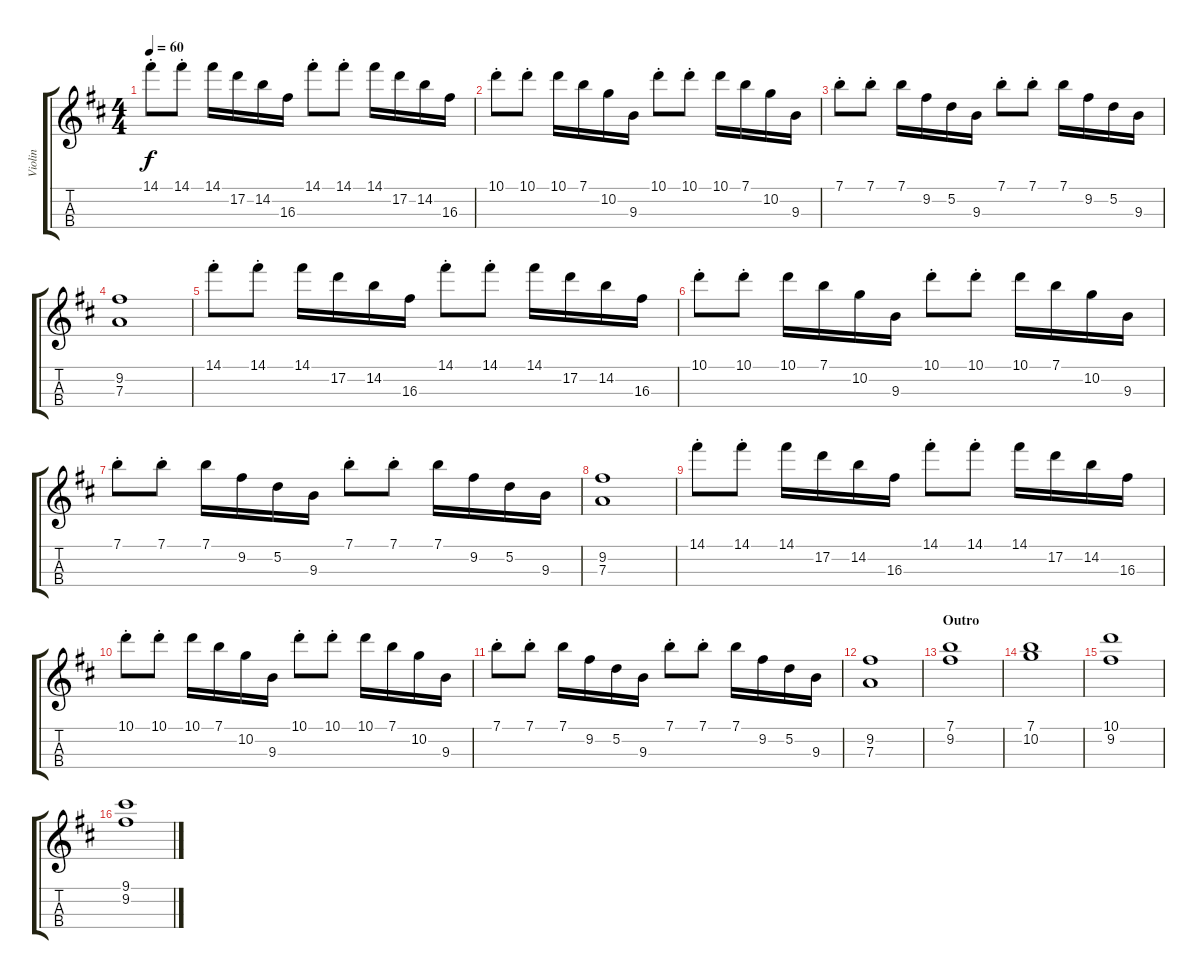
\track ("Violin" "Violin") {instrument stringensemble1}
\staff {score tabs}
\tuning (E5 A4 D4 G3) {hide}
\ts (4 4)
\tempo 60
\clef g2
\ks bminor
14.1{st}.8{dy f} 14.1{st}.8 14.1.16 17.2.16 14.2.16 16.3.16 14.1{st}.8 14.1{st}.8 14.1.16 17.2.16 14.2.16 16.3.16 |
10.1{st}.8 10.1{st}.8 10.1.16 7.1.16 10.2.16 9.3.16 10.1{st}.8 10.1{st}.8 10.1.16 7.1.16 10.2.16 9.3.16 |
7.1{st}.8 7.1{st}.8 7.1.16 9.2.16 5.2.16 9.3.16 7.1{st}.8 7.1{st}.8 7.1.16 9.2.16 5.2.16 9.3.16 |
(9.2 7.3).1 |
14.1{st}.8 14.1{st}.8 14.1.16 17.2.16 14.2.16 16.3.16 14.1{st}.8 14.1{st}.8 14.1.16 17.2.16 14.2.16 16.3.16 |
10.1{st}.8 10.1{st}.8 10.1.16 7.1.16 10.2.16 9.3.16 10.1{st}.8 10.1{st}.8 10.1.16 7.1.16 10.2.16 9.3.16 |
7.1{st}.8 7.1{st}.8 7.1.16 9.2.16 5.2.16 9.3.16 7.1{st}.8 7.1{st}.8 7.1.16 9.2.16 5.2.16 9.3.16 |
(9.2 7.3).1 |
14.1{st}.8 14.1{st}.8 14.1.16 17.2.16 14.2.16 16.3.16 14.1{st}.8 14.1{st}.8 14.1.16 17.2.16 14.2.16 16.3.16 |
10.1{st}.8 10.1{st}.8 10.1.16 7.1.16 10.2.16 9.3.16 10.1{st}.8 10.1{st}.8 10.1.16 7.1.16 10.2.16 9.3.16 |
7.1{st}.8 7.1{st}.8 7.1.16 9.2.16 5.2.16 9.3.16 7.1{st}.8 7.1{st}.8 7.1.16 9.2.16 5.2.16 9.3.16 |
(9.2 7.3).1 |
\section ("" "Outro")
(7.1 9.2).1 |
(7.1 10.2).1 |
(10.1 9.2).1 |
(9.1 9.2).1
